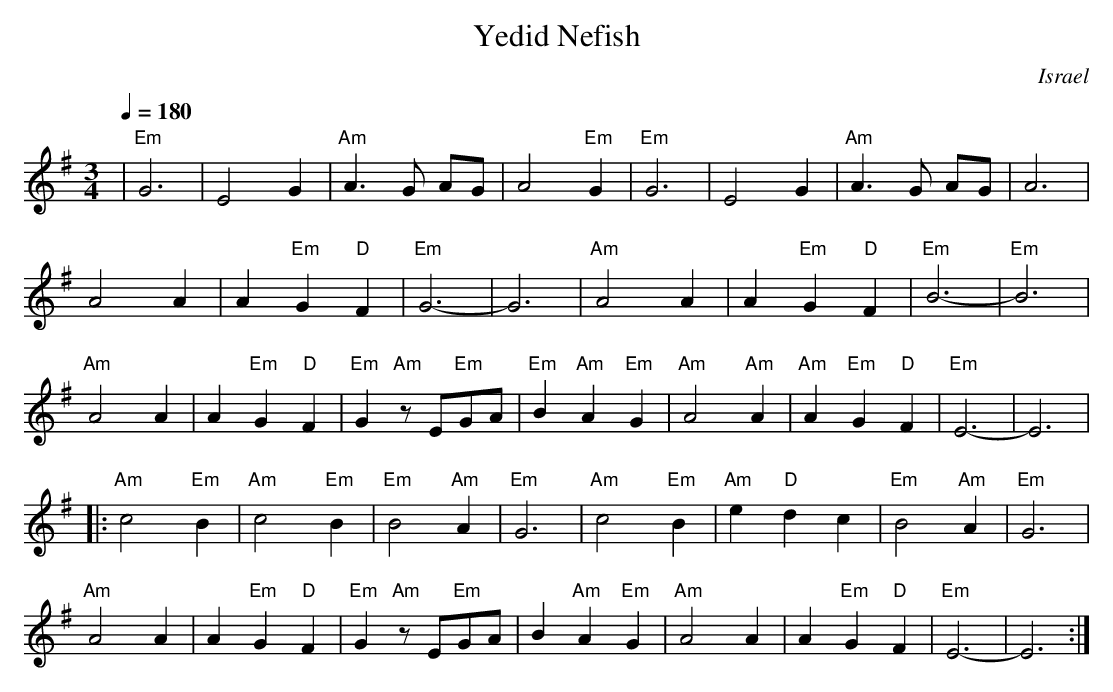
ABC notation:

X:1
T:Yedid Nefish
O:Israel
M:3/4
L:1/8
Q:1/4=180
K:Em
| "Em"G6|E4 G2| "Am"A3 G AG| A4 "Em"G2|\
"Em"G6|E4 G2| "Am"A3 G AG| A6|
A4 A2| A2 "Em"G2 "D"F2| "Em"G6-|G6|\
"Am"A4 A2| A2 "Em"G2 "D"F2| "Em"B6-|"Em"B6|
"Am"A4 A2| A2 "Em"G2 "D"F2| "Em"G2 "Am"zE"Em"GA| "Em"B2 "Am"A2 "Em"G2|\
"Am"A4 "Am"A2| "Am"A2 "Em"G2 "D"F2| "Em"E6-|E6|
|: "Am"c4 "Em"B2| "Am"c4 "Em"B2| "Em"B4 "Am"A2| "Em"G6|\
"Am"c4 "Em"B2| "Am"e2 "D"d2 c2| "Em"B4 "Am"A2| "Em"G6|
"Am"A4 A2| A2 "Em"G2 "D"F2| "Em"G2 "Am"z E"Em"GA| B2 "Am"A2 "Em"G2|\
"Am"A4 A2| A2 "Em"G2 "D"F2| "Em"E6-|E6:|
